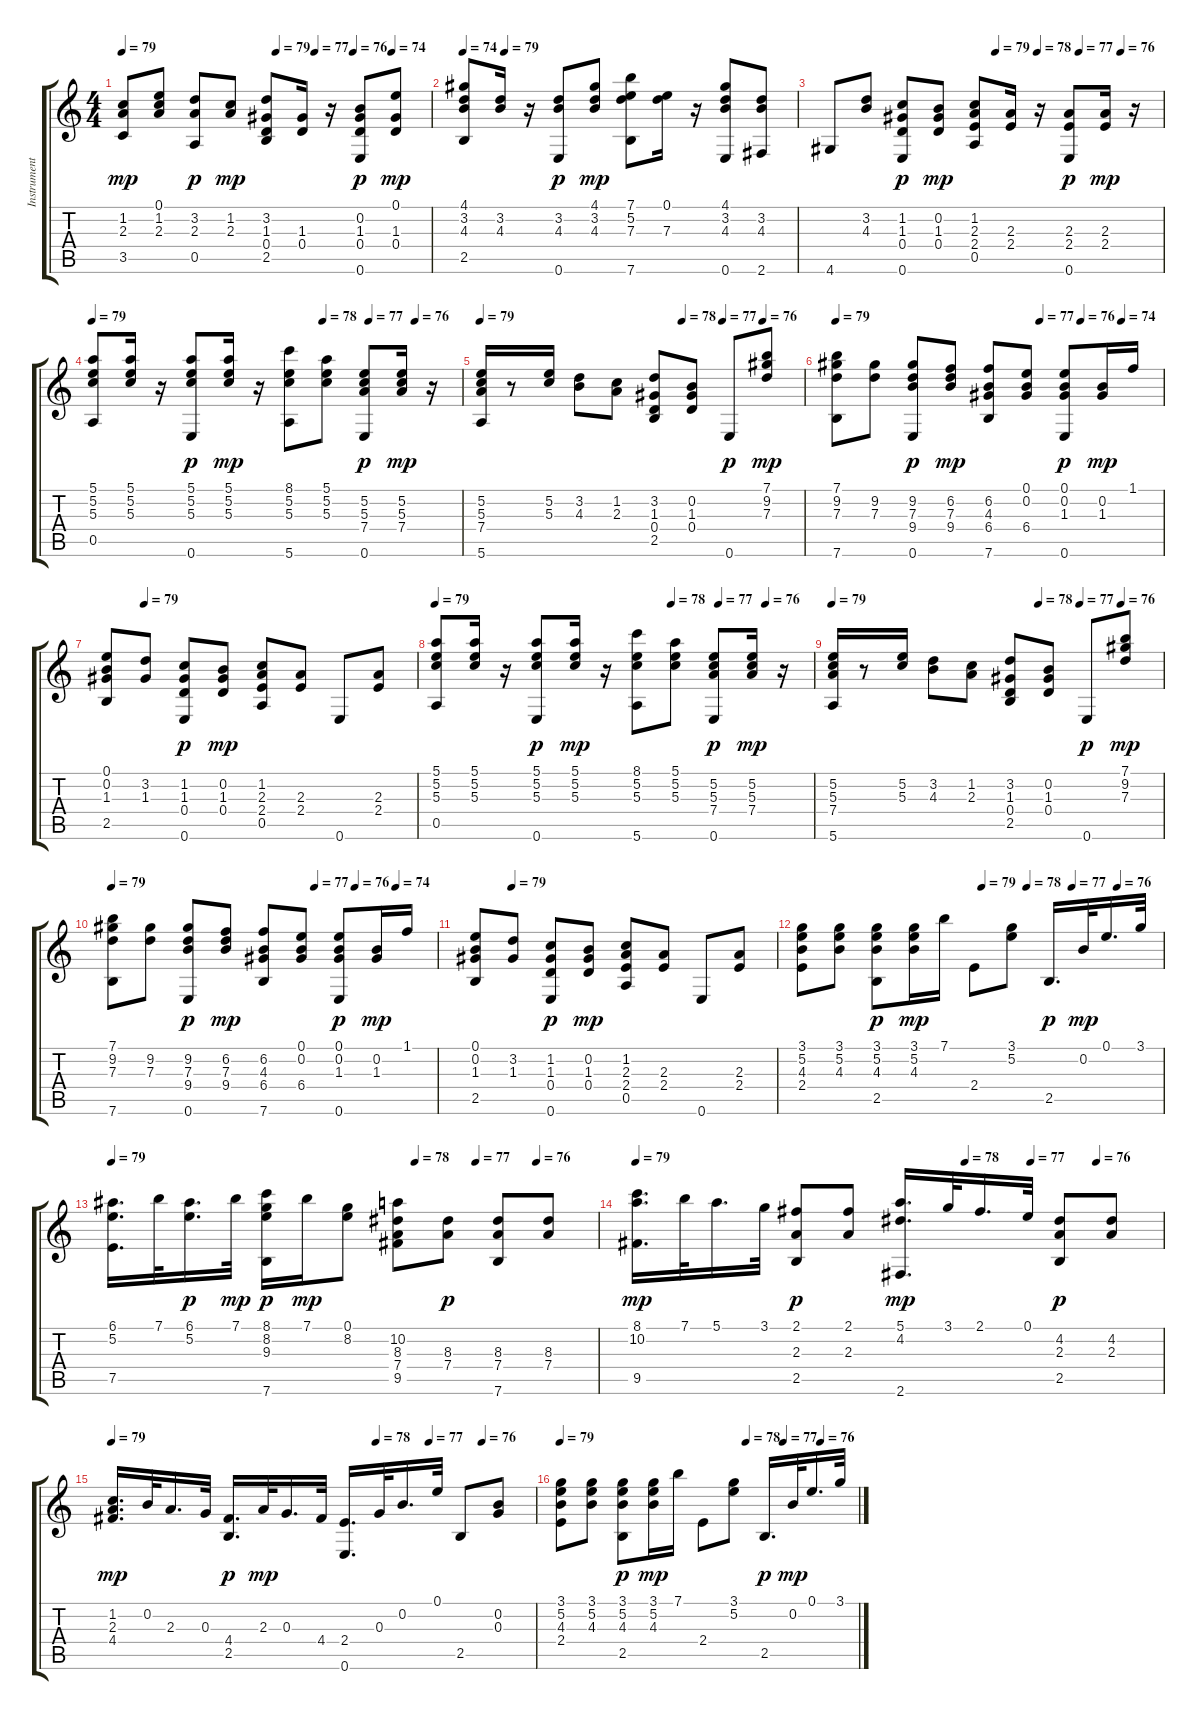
\track ("Instrument25" "Instrument") {instrument acousticguitarnylon}
\staff {score tabs}
\tuning (E4 B3 G3 D3 A2 E2) {hide}
\ts (4 4)
\tempo 79
\tempo (79 0.5)
\tempo (77 0.625)
\tempo (76 0.75)
\tempo (74 0.875)
\clef g2
\ks c
(1.2 2.3 3.5).8{dy mp} (0.1 1.2 2.3).8 (3.2 2.3 0.5).8{dy p} (1.2 2.3).8{dy mp} (3.2 1.3 0.4 2.5).8 (1.3 0.4).16 r.16 (0.2 1.3 0.4 0.6).8{dy p} (0.1 1.3 0.4).8{dy mp} |
\tempo 74
\tempo (79 0.125)
(4.1 3.2 4.3 2.5).8 (3.2 4.3).16 r.16 (3.2 4.3 0.6).8{dy p} (4.1 3.2 4.3).8{dy mp} (7.1 5.2 7.3 7.6).8 (0.1 7.3).16 r.16 (4.1 3.2 4.3 0.6).8 (3.2 4.3 2.6).8 |
\tempo (79 0.5)
\tempo (78 0.625)
\tempo (77 0.75)
\tempo (76 0.875)
4.6.8 (3.2 4.3).8 (1.2 1.3 0.4 0.6).8{dy p} (0.2 1.3 0.4).8{dy mp} (1.2 2.3 2.4 0.5).8 (2.3 2.4).16 r.16 (2.3 2.4 0.6).8{dy p} (2.3 2.4).16{dy mp} r.16 |
\tempo 79
\tempo (78 0.625)
\tempo (77 0.75)
\tempo (76 0.875)
(5.1 5.2 5.3 0.5).8 (5.1 5.2 5.3).16 r.16 (5.1 5.2 5.3 0.6).8{dy p} (5.1 5.2 5.3).16{dy mp} r.16 (8.1 5.2 5.3 5.6).8 (5.1 5.2 5.3).8 (5.2 5.3 7.4 0.6).8{dy p} (5.2 5.3 7.4).16{dy mp} r.16 |
\tempo 79
\tempo (78 0.625)
\tempo (77 0.75)
\tempo (76 0.875)
(5.2 5.3 7.4 5.6).16 r.8 (5.2 5.3).16 (3.2 4.3).8 (1.2 2.3).8 (3.2 1.3 0.4 2.5).8 (0.2 1.3 0.4).8 0.6.8{dy p} (7.1 9.2 7.3).8{dy mp} |
\tempo 79
\tempo (77 0.625)
\tempo (76 0.75)
\tempo (74 0.875)
(7.1 9.2 7.3 7.6).8 (9.2 7.3).8 (9.2 7.3 9.4 0.6).8{dy p} (6.2 7.3 9.4).8{dy mp} (6.2 4.3 6.4 7.6).8 (0.1 0.2 6.4).8 (0.1 0.2 1.3 0.6).8{dy p} (0.2 1.3).16{dy mp} 1.1.16 |
\tempo (79 0.125)
(0.1 0.2 1.3 2.5).8 (3.2 1.3).8 (1.2 1.3 0.4 0.6).8{dy p} (0.2 1.3 0.4).8{dy mp} (1.2 2.3 2.4 0.5).8 (2.3 2.4).8 0.6.8 (2.3 2.4).8 |
\tempo 79
\tempo (78 0.625)
\tempo (77 0.75)
\tempo (76 0.875)
(5.1 5.2 5.3 0.5).8 (5.1 5.2 5.3).16 r.16 (5.1 5.2 5.3 0.6).8{dy p} (5.1 5.2 5.3).16{dy mp} r.16 (8.1 5.2 5.3 5.6).8 (5.1 5.2 5.3).8 (5.2 5.3 7.4 0.6).8{dy p} (5.2 5.3 7.4).16{dy mp} r.16 |
\tempo 79
\tempo (78 0.625)
\tempo (77 0.75)
\tempo (76 0.875)
(5.2 5.3 7.4 5.6).16 r.8 (5.2 5.3).16 (3.2 4.3).8 (1.2 2.3).8 (3.2 1.3 0.4 2.5).8 (0.2 1.3 0.4).8 0.6.8{dy p} (7.1 9.2 7.3).8{dy mp} |
\tempo 79
\tempo (77 0.625)
\tempo (76 0.75)
\tempo (74 0.875)
(7.1 9.2 7.3 7.6).8 (9.2 7.3).8 (9.2 7.3 9.4 0.6).8{dy p} (6.2 7.3 9.4).8{dy mp} (6.2 4.3 6.4 7.6).8 (0.1 0.2 6.4).8 (0.1 0.2 1.3 0.6).8{dy p} (0.2 1.3).16{dy mp} 1.1.16 |
\tempo (79 0.125)
(0.1 0.2 1.3 2.5).8 (3.2 1.3).8 (1.2 1.3 0.4 0.6).8{dy p} (0.2 1.3 0.4).8{dy mp} (1.2 2.3 2.4 0.5).8 (2.3 2.4).8 0.6.8 (2.3 2.4).8 |
\tempo (79 0.5)
\tempo (78 0.625)
\tempo (77 0.75)
\tempo (76 0.875)
(3.1 5.2 4.3 2.4).8 (3.1 5.2 4.3).8 (3.1 5.2 4.3 2.5).8{dy p} (3.1 5.2 4.3).16{dy mp} 7.1.16 2.4.8 (3.1 5.2).8 2.5.16{d dy p} 0.2.32{dy mp} 0.1.16{d} 3.1.32 |
\tempo 79
\tempo (78 0.625)
\tempo (77 0.75)
\tempo (76 0.875)
(6.1 5.2 7.5).16{d} 7.1.32 (6.1 5.2).16{d dy p} 7.1.32{dy mp} (8.1 8.2 9.3 7.6).16{dy p} 7.1.16{dy mp} (0.1 8.2).8 (10.2 8.3 7.4 9.5).8 (8.3 7.4).8{dy p} (8.3 7.4 7.6).8 (8.3 7.4).8 |
\tempo 79
\tempo (78 0.625)
\tempo (77 0.75)
\tempo (76 0.875)
(8.1 10.2 9.5).16{d dy mp} 7.1.32 5.1.16{d} 3.1.32 (2.1 2.3 2.5).8{dy p} (2.1 2.3).8 (5.1 4.2 2.6).16{d dy mp} 3.1.32 2.1.16{d} 0.1.32 (4.2 2.3 2.5).8{dy p} (4.2 2.3).8 |
\tempo 79
\tempo (78 0.625)
\tempo (77 0.75)
\tempo (76 0.875)
(1.2 2.3 4.4).16{d dy mp} 0.2.32 2.3.16{d} 0.3.32 (4.4 2.5).16{d dy p} 2.3.32{dy mp} 0.3.16{d} 4.4.32 (2.4 0.6).16{d} 0.3.32 0.2.16{d} 0.1.32 2.5.8 (0.2 0.3).8 |
\tempo 79
\tempo (78 0.625)
\tempo (77 0.75)
\tempo (76 0.875)
(3.1 5.2 4.3 2.4).8 (3.1 5.2 4.3).8 (3.1 5.2 4.3 2.5).8{dy p} (3.1 5.2 4.3).16{dy mp} 7.1.16 2.4.8 (3.1 5.2).8 2.5.16{d dy p} 0.2.32{dy mp} 0.1.16{d} 3.1.32
